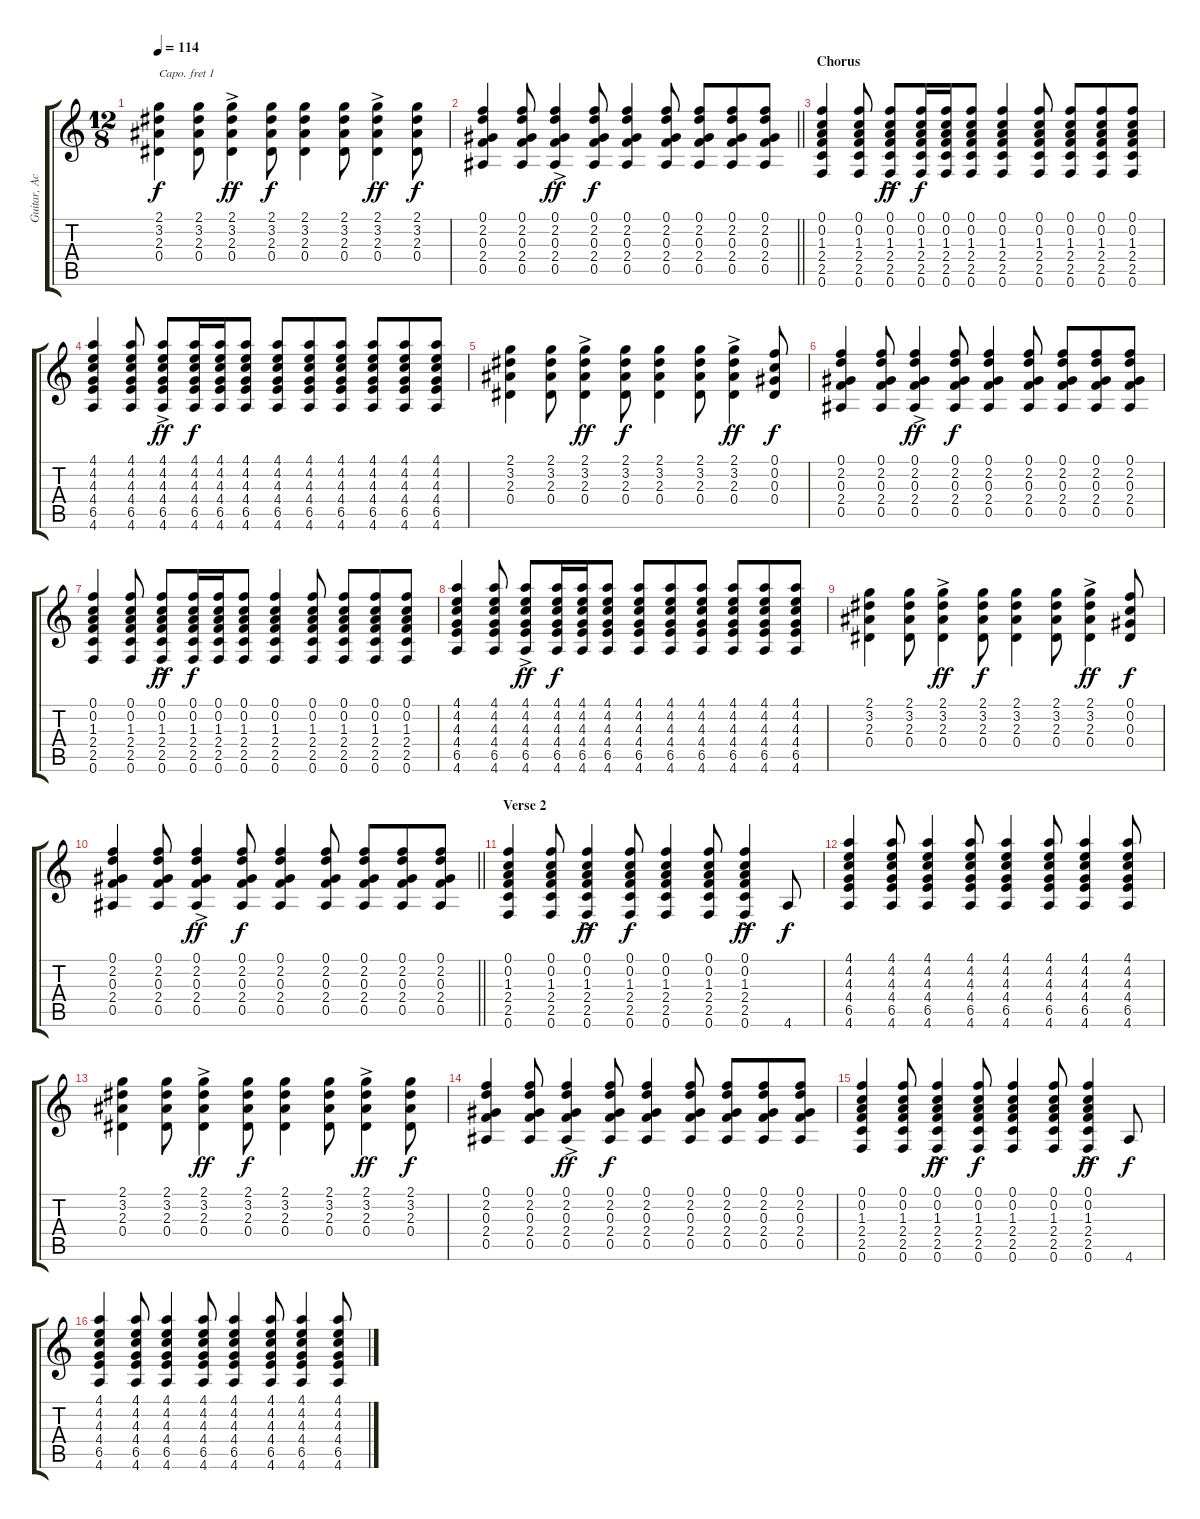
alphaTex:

\track ("Guitar, Acoustic (Capo 1st fret)" "Guitar, Ac") {instrument acousticguitarnylon}
\staff {score tabs}
\capo 1
\tuning (E4 B3 G3 D3 A2 E2) {hide}
\ts (12 8)
\tempo 114
\clef g2
\ks c
(2.1 3.2 2.3 0.4).4{dy f} (2.1 3.2 2.3 0.4).8 (2.1{ac} 3.2{ac} 2.3{ac} 0.4{ac}).4{dy ff} (2.1 3.2 2.3 0.4).8{dy f} (2.1 3.2 2.3 0.4).4 (2.1 3.2 2.3 0.4).8 (2.1{ac} 3.2{ac} 2.3{ac} 0.4{ac}).4{dy ff} (2.1 3.2 2.3 0.4).8{dy f} |
\barLineRight lightlight
(0.1 2.2 0.3 2.4 0.5).4 (0.1 2.2 0.3 2.4 0.5).8 (0.1{ac} 2.2{ac} 0.3{ac} 2.4{ac} 0.5{ac}).4{dy ff} (0.1 2.2 0.3 2.4 0.5).8{dy f} (0.1 2.2 0.3 2.4 0.5).4 (0.1 2.2 0.3 2.4 0.5).8 (0.1 2.2 0.3 2.4 0.5).8 (0.1 2.2 0.3 2.4 0.5).8 (0.1 2.2 0.3 2.4 0.5).8 |
\section ("" "Chorus")
(0.1 0.2 1.3 2.4 2.5 0.6).4 (0.1 0.2 1.3 2.4 2.5 0.6).8 (0.1{ac} 0.2{ac} 1.3{ac} 2.4{ac} 2.5{ac} 0.6{ac}).8{dy ff} (0.1 0.2 1.3 2.4 2.5 0.6).16{dy f} (0.1 0.2 1.3 2.4 2.5 0.6).16 (0.1 0.2 1.3 2.4 2.5 0.6).8 (0.1 0.2 1.3 2.4 2.5 0.6).4 (0.1 0.2 1.3 2.4 2.5 0.6).8 (0.1 0.2 1.3 2.4 2.5 0.6).8 (0.1 0.2 1.3 2.4 2.5 0.6).8 (0.1 0.2 1.3 2.4 2.5 0.6).8 |
(4.1 4.2 4.3 4.4 6.5 4.6).4 (4.1 4.2 4.3 4.4 6.5 4.6).8 (4.1{ac} 4.2{ac} 4.3{ac} 4.4{ac} 6.5{ac} 4.6{ac}).8{dy ff} (4.1 4.2 4.3 4.4 6.5 4.6).16{dy f} (4.1 4.2 4.3 4.4 6.5 4.6).16 (4.1 4.2 4.3 4.4 6.5 4.6).8 (4.1 4.2 4.3 4.4 6.5 4.6).8 (4.1 4.2 4.3 4.4 6.5 4.6).8 (4.1 4.2 4.3 4.4 6.5 4.6).8 (4.1 4.2 4.3 4.4 6.5 4.6).8 (4.1 4.2 4.3 4.4 6.5 4.6).8 (4.1 4.2 4.3 4.4 6.5 4.6).8 |
(2.1 3.2 2.3 0.4).4 (2.1 3.2 2.3 0.4).8 (2.1{ac} 3.2{ac} 2.3{ac} 0.4{ac}).4{dy ff} (2.1 3.2 2.3 0.4).8{dy f} (2.1 3.2 2.3 0.4).4 (2.1 3.2 2.3 0.4).8 (2.1{ac} 3.2{ac} 2.3{ac} 0.4{ac}).4{dy ff} (0.1 0.2 0.3 0.4).8{dy f} |
(0.1 2.2 0.3 2.4 0.5).4 (0.1 2.2 0.3 2.4 0.5).8 (0.1{ac} 2.2{ac} 0.3{ac} 2.4{ac} 0.5{ac}).4{dy ff} (0.1 2.2 0.3 2.4 0.5).8{dy f} (0.1 2.2 0.3 2.4 0.5).4 (0.1 2.2 0.3 2.4 0.5).8 (0.1 2.2 0.3 2.4 0.5).8 (0.1 2.2 0.3 2.4 0.5).8 (0.1 2.2 0.3 2.4 0.5).8 |
(0.1 0.2 1.3 2.4 2.5 0.6).4 (0.1 0.2 1.3 2.4 2.5 0.6).8 (0.1{ac} 0.2{ac} 1.3{ac} 2.4{ac} 2.5{ac} 0.6{ac}).8{dy ff} (0.1 0.2 1.3 2.4 2.5 0.6).16{dy f} (0.1 0.2 1.3 2.4 2.5 0.6).16 (0.1 0.2 1.3 2.4 2.5 0.6).8 (0.1 0.2 1.3 2.4 2.5 0.6).4 (0.1 0.2 1.3 2.4 2.5 0.6).8 (0.1 0.2 1.3 2.4 2.5 0.6).8 (0.1 0.2 1.3 2.4 2.5 0.6).8 (0.1 0.2 1.3 2.4 2.5 0.6).8 |
(4.1 4.2 4.3 4.4 6.5 4.6).4 (4.1 4.2 4.3 4.4 6.5 4.6).8 (4.1{ac} 4.2{ac} 4.3{ac} 4.4{ac} 6.5{ac} 4.6{ac}).8{dy ff} (4.1 4.2 4.3 4.4 6.5 4.6).16{dy f} (4.1 4.2 4.3 4.4 6.5 4.6).16 (4.1 4.2 4.3 4.4 6.5 4.6).8 (4.1 4.2 4.3 4.4 6.5 4.6).8 (4.1 4.2 4.3 4.4 6.5 4.6).8 (4.1 4.2 4.3 4.4 6.5 4.6).8 (4.1 4.2 4.3 4.4 6.5 4.6).8 (4.1 4.2 4.3 4.4 6.5 4.6).8 (4.1 4.2 4.3 4.4 6.5 4.6).8 |
(2.1 3.2 2.3 0.4).4 (2.1 3.2 2.3 0.4).8 (2.1{ac} 3.2{ac} 2.3{ac} 0.4{ac}).4{dy ff} (2.1 3.2 2.3 0.4).8{dy f} (2.1 3.2 2.3 0.4).4 (2.1 3.2 2.3 0.4).8 (2.1{ac} 3.2{ac} 2.3{ac} 0.4{ac}).4{dy ff} (0.1 0.2 0.3 0.4).8{dy f} |
\barLineRight lightlight
(0.1 2.2 0.3 2.4 0.5).4 (0.1 2.2 0.3 2.4 0.5).8 (0.1{ac} 2.2{ac} 0.3{ac} 2.4{ac} 0.5{ac}).4{dy ff} (0.1 2.2 0.3 2.4 0.5).8{dy f} (0.1 2.2 0.3 2.4 0.5).4 (0.1 2.2 0.3 2.4 0.5).8 (0.1 2.2 0.3 2.4 0.5).8 (0.1 2.2 0.3 2.4 0.5).8 (0.1 2.2 0.3 2.4 0.5).8 |
\section ("" "Verse 2")
(0.1 0.2 1.3 2.4 2.5 0.6).4 (0.1 0.2 1.3 2.4 2.5 0.6).8 (0.1{ac} 0.2{ac} 1.3{ac} 2.4{ac} 2.5{ac} 0.6{ac}).4{dy ff} (0.1 0.2 1.3 2.4 2.5 0.6).8{dy f} (0.1 0.2 1.3 2.4 2.5 0.6).4 (0.1 0.2 1.3 2.4 2.5 0.6).8 (0.1{ac} 0.2{ac} 1.3{ac} 2.4{ac} 2.5{ac} 0.6{ac}).4{dy ff} 4.6.8{dy f} |
(4.1 4.2 4.3 4.4 6.5 4.6).4 (4.1 4.2 4.3 4.4 6.5 4.6).8 (4.1 4.2 4.3 4.4 6.5 4.6).4 (4.1 4.2 4.3 4.4 6.5 4.6).8 (4.1 4.2 4.3 4.4 6.5 4.6).4 (4.1 4.2 4.3 4.4 6.5 4.6).8 (4.1 4.2 4.3 4.4 6.5 4.6).4 (4.1 4.2 4.3 4.4 6.5 4.6).8 |
(2.1 3.2 2.3 0.4).4 (2.1 3.2 2.3 0.4).8 (2.1{ac} 3.2{ac} 2.3{ac} 0.4{ac}).4{dy ff} (2.1 3.2 2.3 0.4).8{dy f} (2.1 3.2 2.3 0.4).4 (2.1 3.2 2.3 0.4).8 (2.1{ac} 3.2{ac} 2.3{ac} 0.4{ac}).4{dy ff} (2.1 3.2 2.3 0.4).8{dy f} |
(0.1 2.2 0.3 2.4 0.5).4 (0.1 2.2 0.3 2.4 0.5).8 (0.1{ac} 2.2{ac} 0.3{ac} 2.4{ac} 0.5{ac}).4{dy ff} (0.1 2.2 0.3 2.4 0.5).8{dy f} (0.1 2.2 0.3 2.4 0.5).4 (0.1 2.2 0.3 2.4 0.5).8 (0.1 2.2 0.3 2.4 0.5).8 (0.1 2.2 0.3 2.4 0.5).8 (0.1 2.2 0.3 2.4 0.5).8 |
(0.1 0.2 1.3 2.4 2.5 0.6).4 (0.1 0.2 1.3 2.4 2.5 0.6).8 (0.1{ac} 0.2{ac} 1.3{ac} 2.4{ac} 2.5{ac} 0.6{ac}).4{dy ff} (0.1 0.2 1.3 2.4 2.5 0.6).8{dy f} (0.1 0.2 1.3 2.4 2.5 0.6).4 (0.1 0.2 1.3 2.4 2.5 0.6).8 (0.1{ac} 0.2{ac} 1.3{ac} 2.4{ac} 2.5{ac} 0.6{ac}).4{dy ff} 4.6.8{dy f} |
(4.1 4.2 4.3 4.4 6.5 4.6).4 (4.1 4.2 4.3 4.4 6.5 4.6).8 (4.1 4.2 4.3 4.4 6.5 4.6).4 (4.1 4.2 4.3 4.4 6.5 4.6).8 (4.1 4.2 4.3 4.4 6.5 4.6).4 (4.1 4.2 4.3 4.4 6.5 4.6).8 (4.1 4.2 4.3 4.4 6.5 4.6).4 (4.1 4.2 4.3 4.4 6.5 4.6).8
